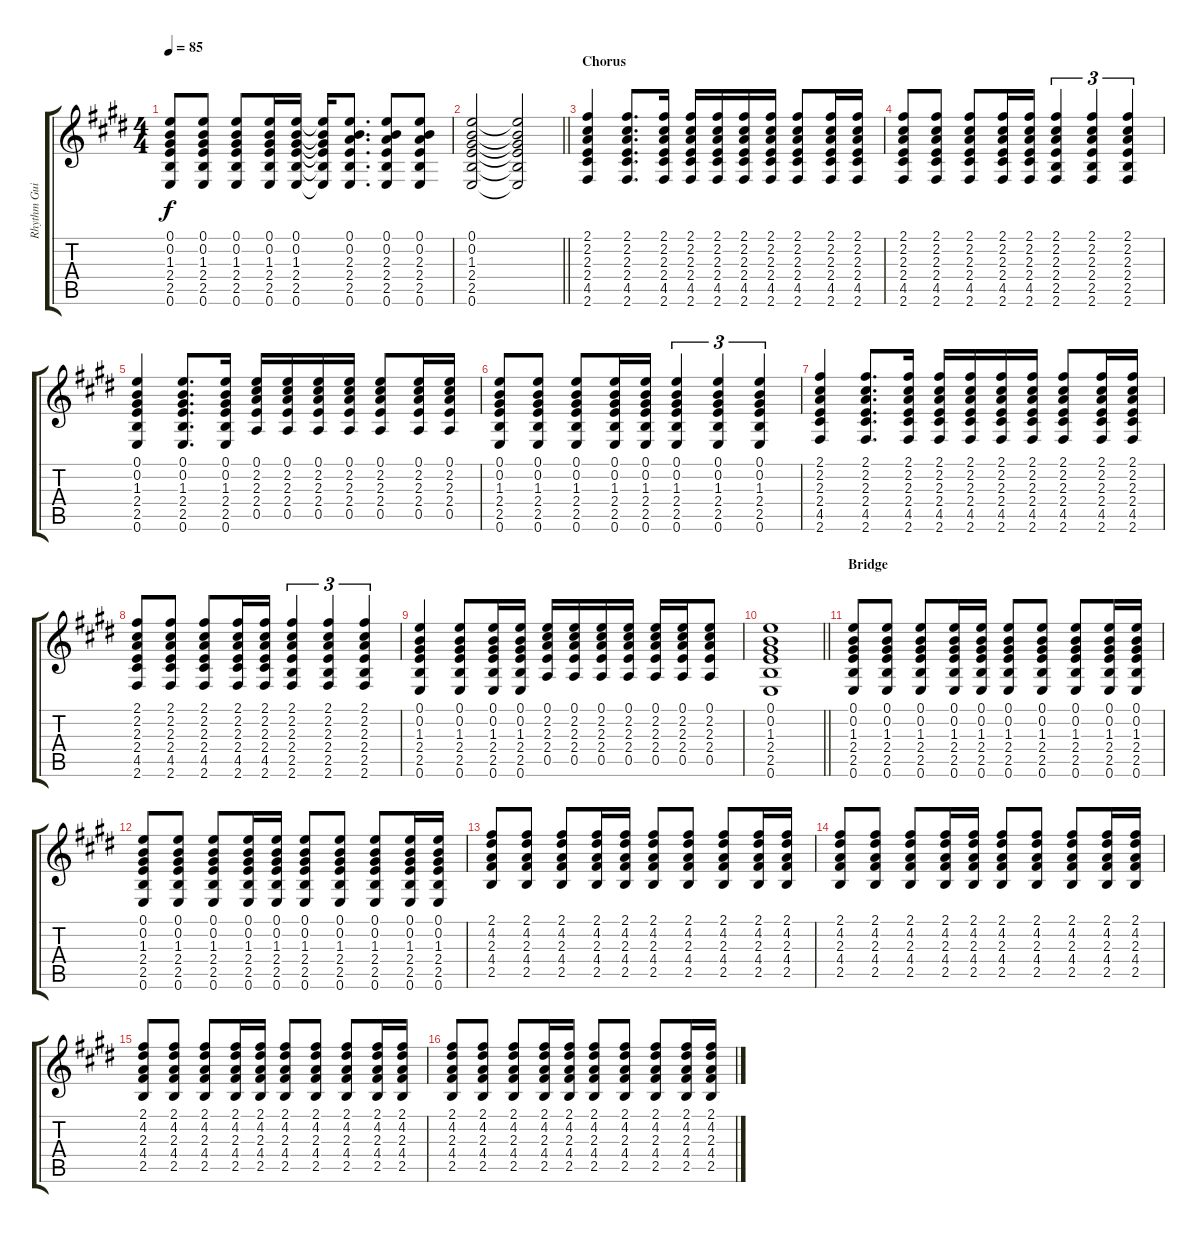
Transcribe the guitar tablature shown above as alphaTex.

\track ("Rhythm Guitar" "Rhythm Gui") {instrument electricguitarclean}
\staff {score tabs}
\tuning (E4 B3 G3 D3 A2 E2) {hide}
\ts (4 4)
\tempo 85
\clef g2
\ks e
(0.1 0.2 1.3 2.4 2.5 0.6).8{dy f} (0.1 0.2 1.3 2.4 2.5 0.6).8 (0.1 0.2 1.3 2.4 2.5 0.6).8 (0.1 0.2 1.3 2.4 2.5 0.6).16 (0.1 0.2 1.3 2.4 2.5 0.6).16 (0.1{t} 0.2{t} 1.3{t} 2.4{t} 2.5{t} 0.6{t}).16 (0.1 0.2 2.3 2.4 2.5 0.6).8{d} (0.1 0.2 2.3 2.4 2.5 0.6).8 (0.1 0.2 2.3 2.4 2.5 0.6).8 |
\barLineRight lightlight
(0.1 0.2 1.3 2.4 2.5 0.6).2 (0.1{t} 0.2{t} 1.3{t} 2.4{t} 2.5{t} 0.6{t}).2 |
\section ("" "Chorus")
(2.1 2.2 2.3 2.4 4.5 2.6).4 (2.1 2.2 2.3 2.4 4.5 2.6).8{d} (2.1 2.2 2.3 2.4 4.5 2.6).16 (2.1 2.2 2.3 2.4 4.5 2.6).16 (2.1 2.2 2.3 2.4 4.5 2.6).16 (2.1 2.2 2.3 2.4 4.5 2.6).16 (2.1 2.2 2.3 2.4 4.5 2.6).16 (2.1 2.2 2.3 2.4 4.5 2.6).8 (2.1 2.2 2.3 2.4 4.5 2.6).16 (2.1 2.2 2.3 2.4 4.5 2.6).16 |
(2.1 2.2 2.3 2.4 4.5 2.6).8 (2.1 2.2 2.3 2.4 4.5 2.6).8 (2.1 2.2 2.3 2.4 4.5 2.6).8 (2.1 2.2 2.3 2.4 4.5 2.6).16 (2.1 2.2 2.3 2.4 4.5 2.6).16 (2.1 2.2 2.3 2.4 2.5 2.6).4{tu (3 2)} (2.1 2.2 2.3 2.4 2.5 2.6).4{tu (3 2)} (2.1 2.2 2.3 2.4 2.5 2.6).4{tu (3 2)} |
(0.1 0.2 1.3 2.4 2.5 0.6).4 (0.1 0.2 1.3 2.4 2.5 0.6).8{d} (0.1 0.2 1.3 2.4 2.5 0.6).16 (0.1 2.2 2.3 2.4 0.5).16 (0.1 2.2 2.3 2.4 0.5).16 (0.1 2.2 2.3 2.4 0.5).16 (0.1 2.2 2.3 2.4 0.5).16 (0.1 2.2 2.3 2.4 0.5).8 (0.1 2.2 2.3 2.4 0.5).16 (0.1 2.2 2.3 2.4 0.5).16 |
(0.1 0.2 1.3 2.4 2.5 0.6).8 (0.1 0.2 1.3 2.4 2.5 0.6).8 (0.1 0.2 1.3 2.4 2.5 0.6).8 (0.1 0.2 1.3 2.4 2.5 0.6).16 (0.1 0.2 1.3 2.4 2.5 0.6).16 (0.1 0.2 1.3 2.4 2.5 0.6).4{tu (3 2)} (0.1 0.2 1.3 2.4 2.5 0.6).4{tu (3 2)} (0.1 0.2 1.3 2.4 2.5 0.6).4{tu (3 2)} |
(2.1 2.2 2.3 2.4 4.5 2.6).4 (2.1 2.2 2.3 2.4 4.5 2.6).8{d} (2.1 2.2 2.3 2.4 4.5 2.6).16 (2.1 2.2 2.3 2.4 4.5 2.6).16 (2.1 2.2 2.3 2.4 4.5 2.6).16 (2.1 2.2 2.3 2.4 4.5 2.6).16 (2.1 2.2 2.3 2.4 4.5 2.6).16 (2.1 2.2 2.3 2.4 4.5 2.6).8 (2.1 2.2 2.3 2.4 4.5 2.6).16 (2.1 2.2 2.3 2.4 4.5 2.6).16 |
(2.1 2.2 2.3 2.4 4.5 2.6).8 (2.1 2.2 2.3 2.4 4.5 2.6).8 (2.1 2.2 2.3 2.4 4.5 2.6).8 (2.1 2.2 2.3 2.4 4.5 2.6).16 (2.1 2.2 2.3 2.4 4.5 2.6).16 (2.1 2.2 2.3 2.4 2.5 2.6).4{tu (3 2)} (2.1 2.2 2.3 2.4 2.5 2.6).4{tu (3 2)} (2.1 2.2 2.3 2.4 2.5 2.6).4{tu (3 2)} |
(0.1 0.2 1.3 2.4 2.5 0.6).4 (0.1 0.2 1.3 2.4 2.5 0.6).8 (0.1 0.2 1.3 2.4 2.5 0.6).16 (0.1 0.2 1.3 2.4 2.5 0.6).16 (0.1 2.2 2.3 2.4 0.5).16 (0.1 2.2 2.3 2.4 0.5).16 (0.1 2.2 2.3 2.4 0.5).16 (0.1 2.2 2.3 2.4 0.5).16 (0.1 2.2 2.3 2.4 0.5).16 (0.1 2.2 2.3 2.4 0.5).16 (0.1 2.2 2.3 2.4 0.5).8 |
\barLineRight lightlight
(0.1 0.2 1.3 2.4 2.5 0.6).1 |
\section ("" "Bridge")
(0.1 0.2 1.3 2.4 2.5 0.6).8 (0.1 0.2 1.3 2.4 2.5 0.6).8 (0.1 0.2 1.3 2.4 2.5 0.6).8 (0.1 0.2 1.3 2.4 2.5 0.6).16 (0.1 0.2 1.3 2.4 2.5 0.6).16 (0.1 0.2 1.3 2.4 2.5 0.6).8 (0.1 0.2 1.3 2.4 2.5 0.6).8 (0.1 0.2 1.3 2.4 2.5 0.6).8 (0.1 0.2 1.3 2.4 2.5 0.6).16 (0.1 0.2 1.3 2.4 2.5 0.6).16 |
(0.1 0.2 1.3 2.4 2.5 0.6).8 (0.1 0.2 1.3 2.4 2.5 0.6).8 (0.1 0.2 1.3 2.4 2.5 0.6).8 (0.1 0.2 1.3 2.4 2.5 0.6).16 (0.1 0.2 1.3 2.4 2.5 0.6).16 (0.1 0.2 1.3 2.4 2.5 0.6).8 (0.1 0.2 1.3 2.4 2.5 0.6).8 (0.1 0.2 1.3 2.4 2.5 0.6).8 (0.1 0.2 1.3 2.4 2.5 0.6).16 (0.1 0.2 1.3 2.4 2.5 0.6).16 |
(2.1 4.2 2.3 4.4 2.5).8 (2.1 4.2 2.3 4.4 2.5).8 (2.1 4.2 2.3 4.4 2.5).8 (2.1 4.2 2.3 4.4 2.5).16 (2.1 4.2 2.3 4.4 2.5).16 (2.1 4.2 2.3 4.4 2.5).8 (2.1 4.2 2.3 4.4 2.5).8 (2.1 4.2 2.3 4.4 2.5).8 (2.1 4.2 2.3 4.4 2.5).16 (2.1 4.2 2.3 4.4 2.5).16 |
(2.1 4.2 2.3 4.4 2.5).8 (2.1 4.2 2.3 4.4 2.5).8 (2.1 4.2 2.3 4.4 2.5).8 (2.1 4.2 2.3 4.4 2.5).16 (2.1 4.2 2.3 4.4 2.5).16 (2.1 4.2 2.3 4.4 2.5).8 (2.1 4.2 2.3 4.4 2.5).8 (2.1 4.2 2.3 4.4 2.5).8 (2.1 4.2 2.3 4.4 2.5).16 (2.1 4.2 2.3 4.4 2.5).16 |
(2.1 4.2 2.3 4.4 2.5).8 (2.1 4.2 2.3 4.4 2.5).8 (2.1 4.2 2.3 4.4 2.5).8 (2.1 4.2 2.3 4.4 2.5).16 (2.1 4.2 2.3 4.4 2.5).16 (2.1 4.2 2.3 4.4 2.5).8 (2.1 4.2 2.3 4.4 2.5).8 (2.1 4.2 2.3 4.4 2.5).8 (2.1 4.2 2.3 4.4 2.5).16 (2.1 4.2 2.3 4.4 2.5).16 |
(2.1 4.2 2.3 4.4 2.5).8 (2.1 4.2 2.3 4.4 2.5).8 (2.1 4.2 2.3 4.4 2.5).8 (2.1 4.2 2.3 4.4 2.5).16 (2.1 4.2 2.3 4.4 2.5).16 (2.1 4.2 2.3 4.4 2.5).8 (2.1 4.2 2.3 4.4 2.5).8 (2.1 4.2 2.3 4.4 2.5).8 (2.1 4.2 2.3 4.4 2.5).16 (2.1 4.2 2.3 4.4 2.5).16
